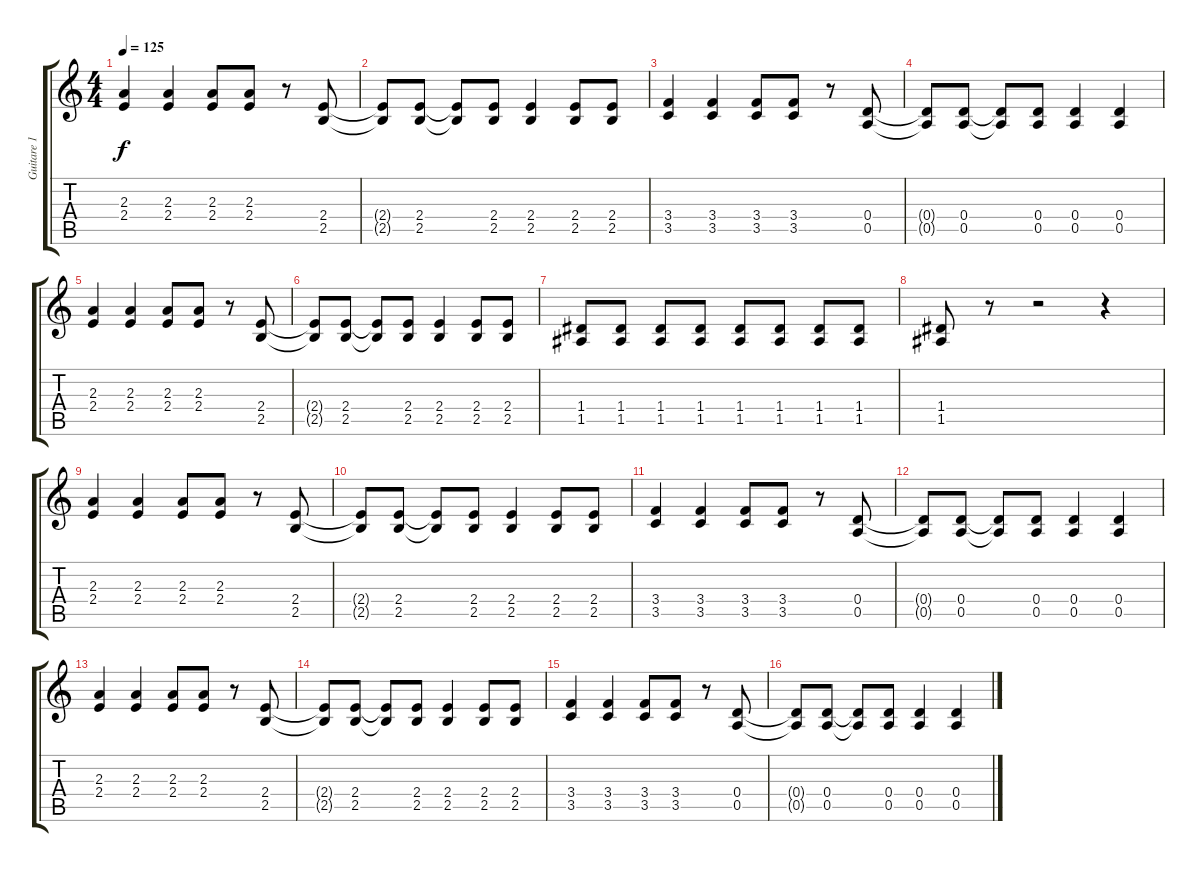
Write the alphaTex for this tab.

\track ("Guitare 1" "Guitare 1") {instrument electricguitarclean}
\staff {score tabs}
\tuning (E4 B3 G3 D3 A2 E2) {hide}
\ts (4 4)
\tempo 125
\clef g2
\ks c
(2.3 2.4).4{dy f} (2.3 2.4).4 (2.3 2.4).8 (2.3 2.4).8 r.8 (2.4 2.5).8 |
(2.4{t} 2.5{t}).8 (2.4 2.5).8 (2.4{t} 2.5{t}).8 (2.4 2.5).8 (2.4 2.5).4 (2.4 2.5).8 (2.4 2.5).8 |
(3.4 3.5).4 (3.4 3.5).4 (3.4 3.5).8 (3.4 3.5).8 r.8 (0.4 0.5).8 |
(0.4{t} 0.5{t}).8 (0.4 0.5).8 (0.4{t} 0.5{t}).8 (0.4 0.5).8 (0.4 0.5).4 (0.4 0.5).4 |
(2.3 2.4).4 (2.3 2.4).4 (2.3 2.4).8 (2.3 2.4).8 r.8 (2.4 2.5).8 |
(2.4{t} 2.5{t}).8 (2.4 2.5).8 (2.4{t} 2.5{t}).8 (2.4 2.5).8 (2.4 2.5).4 (2.4 2.5).8 (2.4 2.5).8 |
(1.4 1.5).8 (1.4 1.5).8 (1.4 1.5).8 (1.4 1.5).8 (1.4 1.5).8 (1.4 1.5).8 (1.4 1.5).8 (1.4 1.5).8 |
(1.4 1.5).8 r.8 r.2 r.4 |
(2.3 2.4).4 (2.3 2.4).4 (2.3 2.4).8 (2.3 2.4).8 r.8 (2.4 2.5).8 |
(2.4{t} 2.5{t}).8 (2.4 2.5).8 (2.4{t} 2.5{t}).8 (2.4 2.5).8 (2.4 2.5).4 (2.4 2.5).8 (2.4 2.5).8 |
(3.4 3.5).4 (3.4 3.5).4 (3.4 3.5).8 (3.4 3.5).8 r.8 (0.4 0.5).8 |
(0.4{t} 0.5{t}).8 (0.4 0.5).8 (0.4{t} 0.5{t}).8 (0.4 0.5).8 (0.4 0.5).4 (0.4 0.5).4 |
(2.3 2.4).4 (2.3 2.4).4 (2.3 2.4).8 (2.3 2.4).8 r.8 (2.4 2.5).8 |
(2.4{t} 2.5{t}).8 (2.4 2.5).8 (2.4{t} 2.5{t}).8 (2.4 2.5).8 (2.4 2.5).4 (2.4 2.5).8 (2.4 2.5).8 |
(3.4 3.5).4 (3.4 3.5).4 (3.4 3.5).8 (3.4 3.5).8 r.8 (0.4 0.5).8 |
(0.4{t} 0.5{t}).8 (0.4 0.5).8 (0.4{t} 0.5{t}).8 (0.4 0.5).8 (0.4 0.5).4 (0.4 0.5).4
